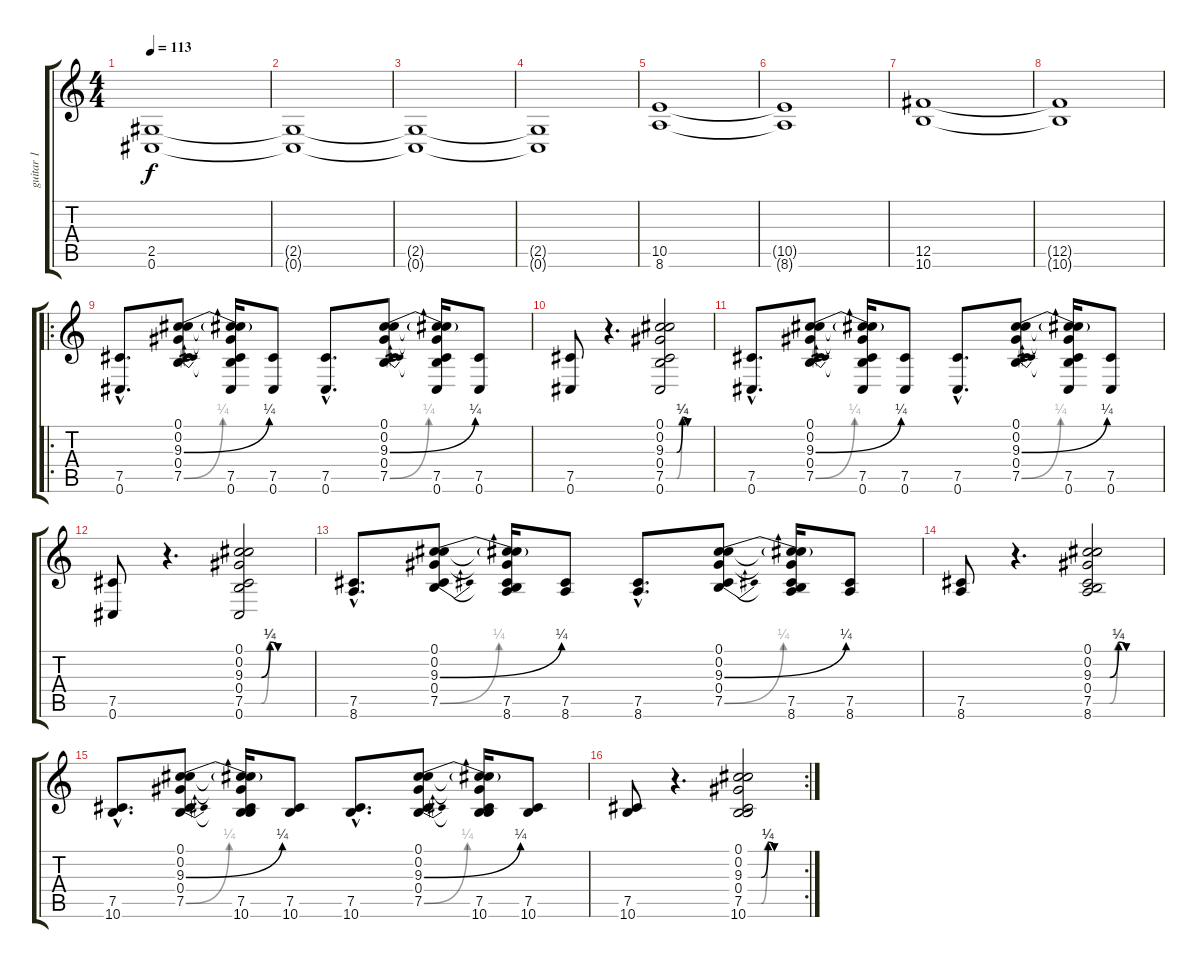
\track ("guitar 1" "guitar 1") {instrument distortionguitar}
\staff {score tabs}
\tuning (Db4 Ab3 E3 B2 Gb2 Db2) {hide}
\ts (4 4)
\tempo 113
\clef g2
\ks c
(2.5 0.6).1{dy f} |
(2.5{t} 0.6{t}).1 |
(2.5{t} 0.6{t}).1 |
(2.5{t} 0.6{t}).1 |
(10.5 8.6).1 |
(10.5{t} 8.6{t}).1 |
(12.5 10.6).1 |
(12.5{t} 10.6{t}).1 |
\ro
(7.5{hac} 0.6{hac}).8{d} (0.1 0.2 9.3{be (bend 0 0 60 1)} 0.4 7.5{be (bend 0 0 60 1)}).8 (0.1{t} 0.2{t} 9.3{t} 0.4{t} 7.5 0.6).16 (7.5 0.6).8 (7.5{hac} 0.6{hac}).8{d} (0.1 0.2 9.3{be (bend 0 0 60 1)} 0.4 7.5{be (bend 0 0 60 1)}).8 (0.1{t} 0.2{t} 9.3{t} 0.4{t} 7.5 0.6).16 (7.5 0.6).8 |
(7.5 0.6).8 r.4{d} (0.1 0.2 9.3{be (custom 0 0 15 0 23 1 30 0 45 0 60 0)} 0.4 7.5{be (custom 0 0 15 0 22 1 30 0 45 0 60 0)} 0.6).2 |
(7.5{hac} 0.6{hac}).8{d} (0.1 0.2 9.3{be (bend 0 0 60 1)} 0.4 7.5{be (bend 0 0 60 1)}).8 (0.1{t} 0.2{t} 9.3{t} 0.4{t} 7.5 0.6).16 (7.5 0.6).8 (7.5{hac} 0.6{hac}).8{d} (0.1 0.2 9.3{be (bend 0 0 60 1)} 0.4 7.5{be (bend 0 0 60 1)}).8 (0.1{t} 0.2{t} 9.3{t} 0.4{t} 7.5 0.6).16 (7.5 0.6).8 |
(7.5 0.6).8 r.4{d} (0.1 0.2 9.3{be (custom 0 0 15 0 23 1 30 0 45 0 60 0)} 0.4 7.5{be (custom 0 0 15 0 22 1 30 0 45 0 60 0)} 0.6).2 |
(7.5{hac} 8.6{hac}).8{d} (0.1 0.2 9.3{be (bend 0 0 60 1)} 0.4 7.5{be (bend 0 0 60 1)}).8 (0.1{t} 0.2{t} 9.3{t} 0.4{t} 7.5 8.6).16 (7.5 8.6).8 (7.5{hac} 8.6{hac}).8{d} (0.1 0.2 9.3{be (bend 0 0 60 1)} 0.4 7.5{be (bend 0 0 60 1)}).8 (0.1{t} 0.2{t} 9.3{t} 0.4{t} 7.5 8.6).16 (7.5 8.6).8 |
(7.5 8.6).8 r.4{d} (0.1 0.2 9.3{be (custom 0 0 15 0 23 1 30 0 45 0 60 0)} 0.4 7.5{be (custom 0 0 15 0 22 1 30 0 45 0 60 0)} 8.6).2 |
(7.5{hac} 10.6{hac}).8{d} (0.1 0.2 9.3{be (bend 0 0 60 1)} 0.4 7.5{be (bend 0 0 60 1)}).8 (0.1{t} 0.2{t} 9.3{t} 0.4{t} 7.5 10.6).16 (7.5 10.6).8 (7.5{hac} 10.6{hac}).8{d} (0.1 0.2 9.3{be (bend 0 0 60 1)} 0.4 7.5{be (bend 0 0 60 1)}).8 (0.1{t} 0.2{t} 9.3{t} 0.4{t} 7.5 10.6).16 (7.5 10.6).8 |
\rc 2
(7.5 10.6).8 r.4{d} (0.1 0.2 9.3{be (custom 0 0 15 0 23 1 30 0 45 0 60 0)} 0.4 7.5{be (custom 0 0 15 0 22 1 30 0 45 0 60 0)} 10.6).2
